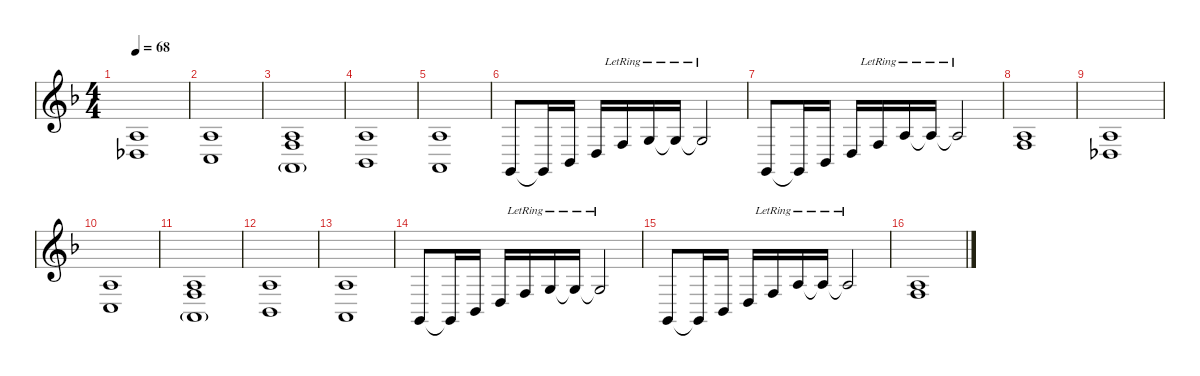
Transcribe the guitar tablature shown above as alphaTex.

\defaultSystemsLayout 4
\hideDynamics
\bracketExtendMode nobrackets
\singleTrackTrackNamePolicy hidden
\multiTrackTrackNamePolicy hidden
\firstSystemTrackNameMode fullname
\firstSystemTrackNameOrientation horizontal
\otherSystemsTrackNameOrientation horizontal
\track ("Per Wiberg" "el.pno.") {defaultSystemsLayout 8 instrument electricgrandpiano}
\staff {score}
\tuning (E4 B3 G3 D3 A2 E2)
\ts (4 4)
\tempo 68
\clef g2
\ks dminor
(2.3{acc forcenatural} 4.5{acc b}).1{dy f beam Up} |
(2.3{acc forcenatural} 3.5{acc forcenatural}).1{beam Up} |
(2.3{acc forcenatural} 3.4{acc forcenatural} 0.5{g acc forcenatural}).1{beam Up} |
(2.3{acc forcenatural} 1.5{acc b}).1{beam Up} |
(2.3{acc forcenatural} 0.5{acc forcenatural}).1{beam Up} |
3.6{acc forcenatural}.8{beam Up} 3.6{t acc forcenatural}.16{beam Up} 1.5{acc b}.16{beam Up} 0.4{acc forcenatural}.16{beam Up} 3.4{lr acc forcenatural}.16{beam Up} 0.3{lr acc forcenatural}.16{beam Up} 0.3{lr t acc forcenatural}.16{beam Up} 0.3{lr t acc forcenatural}.2{beam Up} |
3.6{acc forcenatural}.8{beam Up} 3.6{t acc forcenatural}.16{beam Up} 1.5{acc b}.16{beam Up} 0.4{acc forcenatural}.16{beam Up} 3.4{lr acc forcenatural}.16{beam Up} 2.3{lr acc forcenatural}.16{beam Up} 2.3{lr t acc forcenatural}.16{beam Up} 2.3{lr t acc forcenatural}.2{beam Up} |
(2.3{acc forcenatural} 3.4{acc forcenatural}).1{beam Up} |
(2.3{acc forcenatural} 4.5{acc b}).1{beam Up} |
(2.3{acc forcenatural} 3.5{acc forcenatural}).1{beam Up} |
(2.3{acc forcenatural} 3.4{acc forcenatural} 0.5{g acc forcenatural}).1{beam Up} |
(2.3{acc forcenatural} 1.5{acc b}).1{beam Up} |
(2.3{acc forcenatural} 0.5{acc forcenatural}).1{beam Up} |
3.6{acc forcenatural}.8{beam Up} 3.6{t acc forcenatural}.16{beam Up} 1.5{acc b}.16{beam Up} 0.4{acc forcenatural}.16{beam Up} 3.4{lr acc forcenatural}.16{beam Up} 0.3{lr acc forcenatural}.16{beam Up} 0.3{lr t acc forcenatural}.16{beam Up} 0.3{lr t acc forcenatural}.2{beam Up} |
3.6{acc forcenatural}.8{beam Up} 3.6{t acc forcenatural}.16{beam Up} 1.5{acc b}.16{beam Up} 0.4{acc forcenatural}.16{beam Up} 3.4{lr acc forcenatural}.16{beam Up} 2.3{lr acc forcenatural}.16{beam Up} 2.3{lr t acc forcenatural}.16{beam Up} 2.3{lr t acc forcenatural}.2{beam Up} |
(2.3{acc forcenatural} 3.4{acc forcenatural}).1{beam Up}
